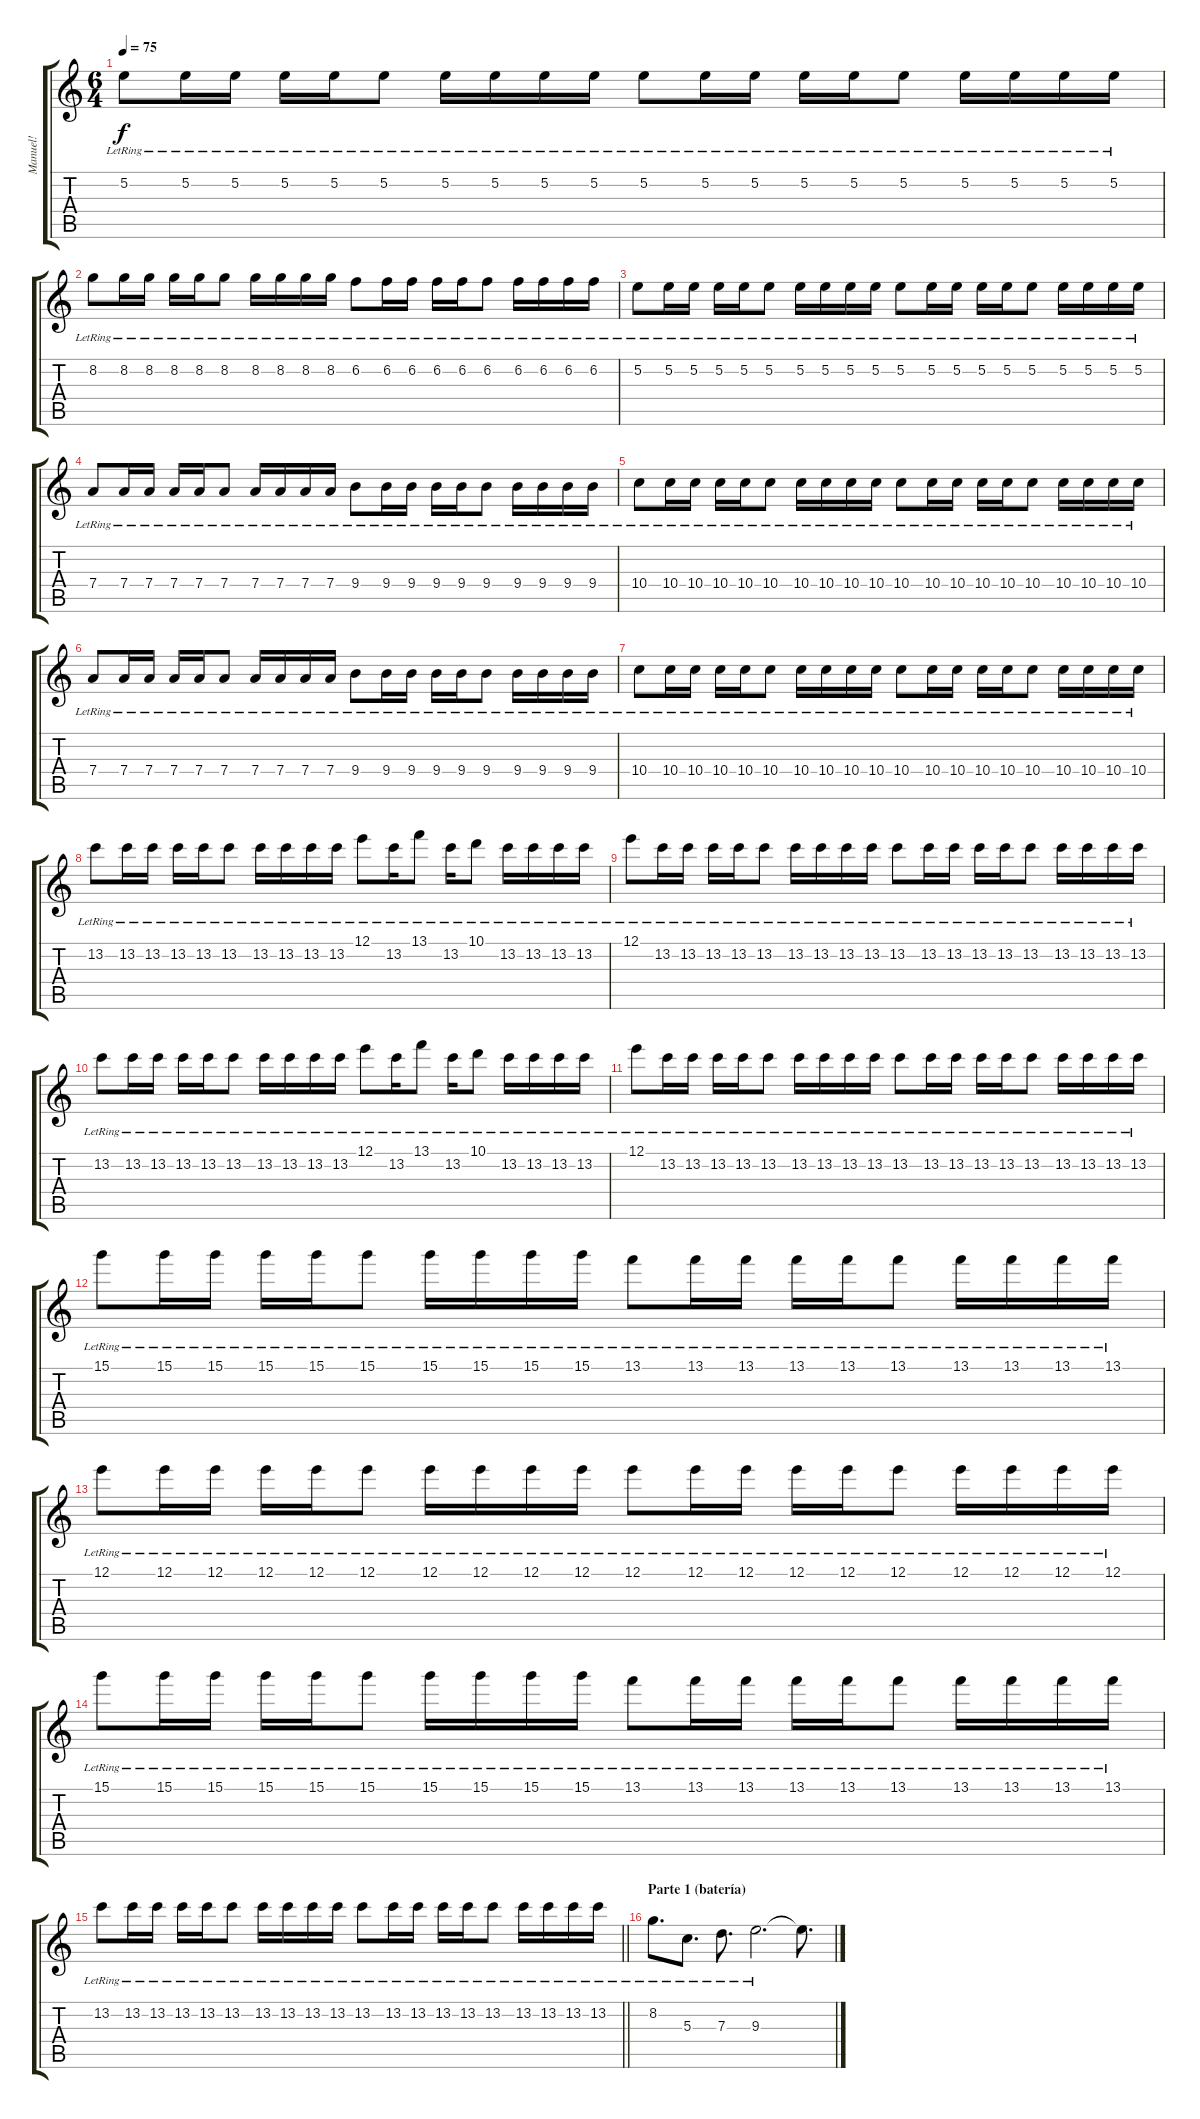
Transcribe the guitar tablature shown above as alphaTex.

\track ("Manuel!" "Manuel!") {instrument electricguitarclean}
\staff {score tabs}
\tuning (E4 B3 G3 D3 A2 E2) {hide}
\ts (6 4)
\tempo 75
\clef g2
\ks c
5.2{lr}.8{dy f} 5.2{lr}.16 5.2{lr}.16 5.2{lr}.16 5.2{lr}.16 5.2{lr}.8 5.2{lr}.16 5.2{lr}.16 5.2{lr}.16 5.2{lr}.16 5.2{lr}.8 5.2{lr}.16 5.2{lr}.16 5.2{lr}.16 5.2{lr}.16 5.2{lr}.8 5.2{lr}.16 5.2{lr}.16 5.2{lr}.16 5.2{lr}.16 |
8.2{lr}.8 8.2{lr}.16 8.2{lr}.16 8.2{lr}.16 8.2{lr}.16 8.2{lr}.8 8.2{lr}.16 8.2{lr}.16 8.2{lr}.16 8.2{lr}.16 6.2{lr}.8 6.2{lr}.16 6.2{lr}.16 6.2{lr}.16 6.2{lr}.16 6.2{lr}.8 6.2{lr}.16 6.2{lr}.16 6.2{lr}.16 6.2{lr}.16 |
5.2{lr}.8 5.2{lr}.16 5.2{lr}.16 5.2{lr}.16 5.2{lr}.16 5.2{lr}.8 5.2{lr}.16 5.2{lr}.16 5.2{lr}.16 5.2{lr}.16 5.2{lr}.8 5.2{lr}.16 5.2{lr}.16 5.2{lr}.16 5.2{lr}.16 5.2{lr}.8 5.2{lr}.16 5.2{lr}.16 5.2{lr}.16 5.2{lr}.16 |
7.4{lr}.8 7.4{lr}.16 7.4{lr}.16 7.4{lr}.16 7.4{lr}.16 7.4{lr}.8 7.4{lr}.16 7.4{lr}.16 7.4{lr}.16 7.4{lr}.16 9.4{lr}.8 9.4{lr}.16 9.4{lr}.16 9.4{lr}.16 9.4{lr}.16 9.4{lr}.8 9.4{lr}.16 9.4{lr}.16 9.4{lr}.16 9.4{lr}.16 |
10.4{lr}.8 10.4{lr}.16 10.4{lr}.16 10.4{lr}.16 10.4{lr}.16 10.4{lr}.8 10.4{lr}.16 10.4{lr}.16 10.4{lr}.16 10.4{lr}.16 10.4{lr}.8 10.4{lr}.16 10.4{lr}.16 10.4{lr}.16 10.4{lr}.16 10.4{lr}.8 10.4{lr}.16 10.4{lr}.16 10.4{lr}.16 10.4{lr}.16 |
7.4{lr}.8 7.4{lr}.16 7.4{lr}.16 7.4{lr}.16 7.4{lr}.16 7.4{lr}.8 7.4{lr}.16 7.4{lr}.16 7.4{lr}.16 7.4{lr}.16 9.4{lr}.8 9.4{lr}.16 9.4{lr}.16 9.4{lr}.16 9.4{lr}.16 9.4{lr}.8 9.4{lr}.16 9.4{lr}.16 9.4{lr}.16 9.4{lr}.16 |
10.4{lr}.8 10.4{lr}.16 10.4{lr}.16 10.4{lr}.16 10.4{lr}.16 10.4{lr}.8 10.4{lr}.16 10.4{lr}.16 10.4{lr}.16 10.4{lr}.16 10.4{lr}.8 10.4{lr}.16 10.4{lr}.16 10.4{lr}.16 10.4{lr}.16 10.4{lr}.8 10.4{lr}.16 10.4{lr}.16 10.4{lr}.16 10.4{lr}.16 |
13.2{lr}.8 13.2{lr}.16 13.2{lr}.16 13.2{lr}.16 13.2{lr}.16 13.2{lr}.8 13.2{lr}.16 13.2{lr}.16 13.2{lr}.16 13.2{lr}.16 12.1{lr}.8 13.2{lr}.16 13.1{lr}.8 13.2{lr}.16 10.1{lr}.8 13.2{lr}.16 13.2{lr}.16 13.2{lr}.16 13.2{lr}.16 |
12.1{lr}.8 13.2{lr}.16 13.2{lr}.16 13.2{lr}.16 13.2{lr}.16 13.2{lr}.8 13.2{lr}.16 13.2{lr}.16 13.2{lr}.16 13.2{lr}.16 13.2{lr}.8 13.2{lr}.16 13.2{lr}.16 13.2{lr}.16 13.2{lr}.16 13.2{lr}.8 13.2{lr}.16 13.2{lr}.16 13.2{lr}.16 13.2{lr}.16 |
13.2{lr}.8 13.2{lr}.16 13.2{lr}.16 13.2{lr}.16 13.2{lr}.16 13.2{lr}.8 13.2{lr}.16 13.2{lr}.16 13.2{lr}.16 13.2{lr}.16 12.1{lr}.8 13.2{lr}.16 13.1{lr}.8 13.2{lr}.16 10.1{lr}.8 13.2{lr}.16 13.2{lr}.16 13.2{lr}.16 13.2{lr}.16 |
12.1{lr}.8 13.2{lr}.16 13.2{lr}.16 13.2{lr}.16 13.2{lr}.16 13.2{lr}.8 13.2{lr}.16 13.2{lr}.16 13.2{lr}.16 13.2{lr}.16 13.2{lr}.8 13.2{lr}.16 13.2{lr}.16 13.2{lr}.16 13.2{lr}.16 13.2{lr}.8 13.2{lr}.16 13.2{lr}.16 13.2{lr}.16 13.2{lr}.16 |
15.1{lr}.8 15.1{lr}.16 15.1{lr}.16 15.1{lr}.16 15.1{lr}.16 15.1{lr}.8 15.1{lr}.16 15.1{lr}.16 15.1{lr}.16 15.1{lr}.16 13.1{lr}.8 13.1{lr}.16 13.1{lr}.16 13.1{lr}.16 13.1{lr}.16 13.1{lr}.8 13.1{lr}.16 13.1{lr}.16 13.1{lr}.16 13.1{lr}.16 |
12.1{lr}.8 12.1{lr}.16 12.1{lr}.16 12.1{lr}.16 12.1{lr}.16 12.1{lr}.8 12.1{lr}.16 12.1{lr}.16 12.1{lr}.16 12.1{lr}.16 12.1{lr}.8 12.1{lr}.16 12.1{lr}.16 12.1{lr}.16 12.1{lr}.16 12.1{lr}.8 12.1{lr}.16 12.1{lr}.16 12.1{lr}.16 12.1{lr}.16 |
15.1{lr}.8 15.1{lr}.16 15.1{lr}.16 15.1{lr}.16 15.1{lr}.16 15.1{lr}.8 15.1{lr}.16 15.1{lr}.16 15.1{lr}.16 15.1{lr}.16 13.1{lr}.8 13.1{lr}.16 13.1{lr}.16 13.1{lr}.16 13.1{lr}.16 13.1{lr}.8 13.1{lr}.16 13.1{lr}.16 13.1{lr}.16 13.1{lr}.16 |
\barLineRight lightlight
13.2{lr}.8 13.2{lr}.16 13.2{lr}.16 13.2{lr}.16 13.2{lr}.16 13.2{lr}.8 13.2{lr}.16 13.2{lr}.16 13.2{lr}.16 13.2{lr}.16 13.2{lr}.8 13.2{lr}.16 13.2{lr}.16 13.2{lr}.16 13.2{lr}.16 13.2{lr}.8 13.2{lr}.16 13.2{lr}.16 13.2{lr}.16 13.2{lr}.16 |
\section ("" "Parte 1 (batería)")
8.2{lr}.8{d} 5.3{lr}.8{d} 7.3{lr}.8{d} 9.3{lr}.2{d} 9.3{t}.8{d}
